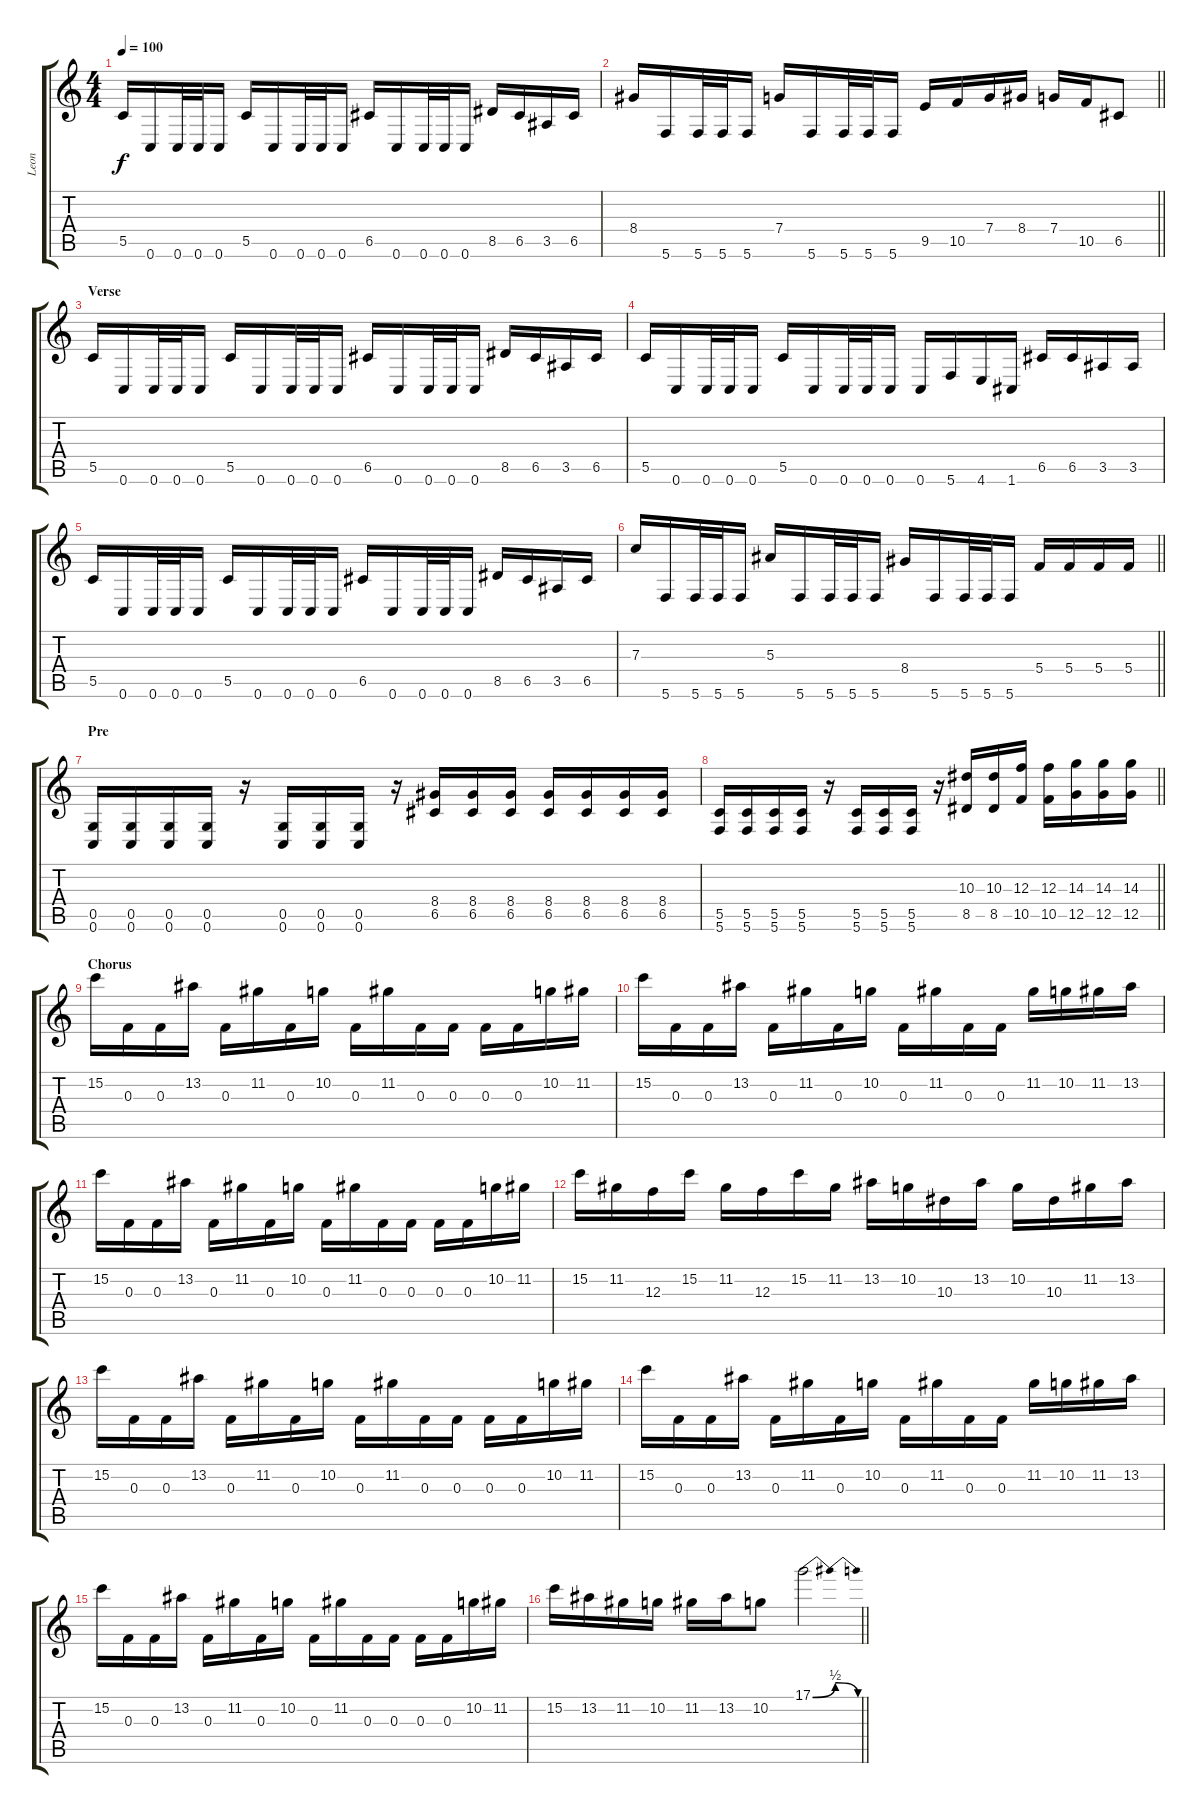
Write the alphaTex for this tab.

\track ("Leon" "Leon") {instrument distortionguitar}
\staff {score tabs}
\tuning (D4 A3 F3 C3 G2 C2) {hide}
\ts (4 4)
\tempo 100
\clef g2
\ks c
5.5.16{dy f} 0.6.16 0.6.32 0.6.32 0.6.16 5.5.16 0.6.16 0.6.32 0.6.32 0.6.16 6.5.16 0.6.16 0.6.32 0.6.32 0.6.16 8.5.16 6.5.16 3.5.16 6.5.16 |
\barLineRight lightlight
8.4.16 5.6.16 5.6.32 5.6.32 5.6.16 7.4.16 5.6.16 5.6.32 5.6.32 5.6.16 9.5.16 10.5.16 7.4.16 8.4.16 7.4.16 10.5.16 6.5.8 |
\section ("" "Verse")
5.5.16 0.6.16 0.6.32 0.6.32 0.6.16 5.5.16 0.6.16 0.6.32 0.6.32 0.6.16 6.5.16 0.6.16 0.6.32 0.6.32 0.6.16 8.5.16 6.5.16 3.5.16 6.5.16 |
5.5.16 0.6.16 0.6.32 0.6.32 0.6.16 5.5.16 0.6.16 0.6.32 0.6.32 0.6.16 0.6.16 5.6.16 4.6.16 1.6.16 6.5.16 6.5.16 3.5.16 3.5.16 |
5.5.16 0.6.16 0.6.32 0.6.32 0.6.16 5.5.16 0.6.16 0.6.32 0.6.32 0.6.16 6.5.16 0.6.16 0.6.32 0.6.32 0.6.16 8.5.16 6.5.16 3.5.16 6.5.16 |
\barLineRight lightlight
7.3.16 5.6.16 5.6.32 5.6.32 5.6.16 5.3.16 5.6.16 5.6.32 5.6.32 5.6.16 8.4.16 5.6.16 5.6.32 5.6.32 5.6.16 5.4.16 5.4.16 5.4.16 5.4.16 |
\section ("" "Pre")
(0.5 0.6).16 (0.5 0.6).16 (0.5 0.6).16 (0.5 0.6).16 r.16 (0.5 0.6).16 (0.5 0.6).16 (0.5 0.6).16 r.16 (8.4 6.5).16 (8.4 6.5).16 (8.4 6.5).16 (8.4 6.5).16 (8.4 6.5).16 (8.4 6.5).16 (8.4 6.5).16 |
\barLineRight lightlight
(5.5 5.6).16 (5.5 5.6).16 (5.5 5.6).16 (5.5 5.6).16 r.16 (5.5 5.6).16 (5.5 5.6).16 (5.5 5.6).16 r.16 (10.3 8.5).16 (10.3 8.5).16 (12.3 10.5).16 (12.3 10.5).16 (14.3 12.5).16 (14.3 12.5).16 (14.3 12.5).16 |
\section ("" "Chorus")
15.2.16 0.3.16 0.3.16 13.2.16 0.3.16 11.2.16 0.3.16 10.2.16 0.3.16 11.2.16 0.3.16 0.3.16 0.3.16 0.3.16 10.2.16 11.2.16 |
15.2.16 0.3.16 0.3.16 13.2.16 0.3.16 11.2.16 0.3.16 10.2.16 0.3.16 11.2.16 0.3.16 0.3.16 11.2.16 10.2.16 11.2.16 13.2.16 |
15.2.16 0.3.16 0.3.16 13.2.16 0.3.16 11.2.16 0.3.16 10.2.16 0.3.16 11.2.16 0.3.16 0.3.16 0.3.16 0.3.16 10.2.16 11.2.16 |
15.2.16 11.2.16 12.3.16 15.2.16 11.2.16 12.3.16 15.2.16 11.2.16 13.2.16 10.2.16 10.3.16 13.2.16 10.2.16 10.3.16 11.2.16 13.2.16 |
15.2.16 0.3.16 0.3.16 13.2.16 0.3.16 11.2.16 0.3.16 10.2.16 0.3.16 11.2.16 0.3.16 0.3.16 0.3.16 0.3.16 10.2.16 11.2.16 |
15.2.16 0.3.16 0.3.16 13.2.16 0.3.16 11.2.16 0.3.16 10.2.16 0.3.16 11.2.16 0.3.16 0.3.16 11.2.16 10.2.16 11.2.16 13.2.16 |
15.2.16 0.3.16 0.3.16 13.2.16 0.3.16 11.2.16 0.3.16 10.2.16 0.3.16 11.2.16 0.3.16 0.3.16 0.3.16 0.3.16 10.2.16 11.2.16 |
\barLineRight lightlight
15.2.16 13.2.16 11.2.16 10.2.16 11.2.16 13.2.16 10.2.8 17.1{be (bendrelease 0 0 10 2 45 2 60 0)}.2{balance 0}
